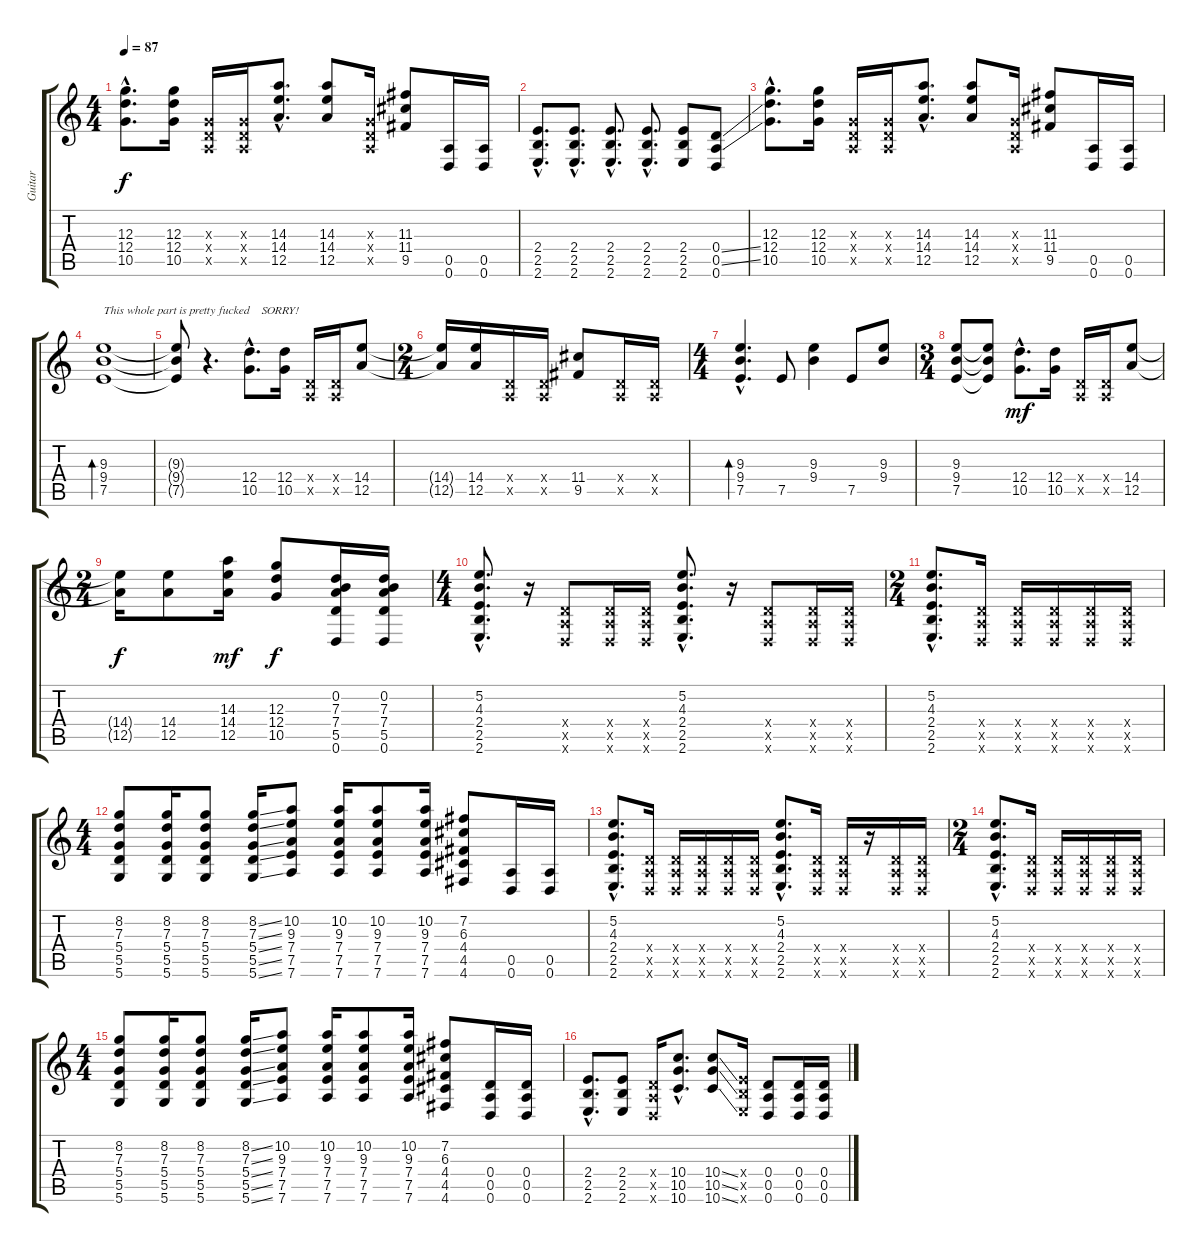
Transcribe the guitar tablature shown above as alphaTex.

\track ("Guitar" "Guitar") {instrument overdrivenguitar}
\staff {score tabs}
\tuning (E4 B3 G3 D3 A2 D2) {hide}
\ts (4 4)
\tempo 87
\clef g2
\ks c
(12.3{hac} 12.4{hac} 10.5{hac}).8{d dy f} (12.3 12.4 10.5).16 (0.3{x} 0.4{x} 0.5{x}).16 (0.3{x} 0.4{x} 0.5{x}).16 (14.3{hac} 14.4{hac} 12.5{hac}).8{d} (14.3 14.4 12.5).8 (0.3{x} 0.4{x} 0.5{x}).16 (11.3 11.4 9.5).8 (0.5 0.6).16 (0.5 0.6).16 |
(2.4{hac} 2.5{hac} 2.6{hac}).8{d} (2.4{hac} 2.5{hac} 2.6{hac}).8{d} (2.4{hac} 2.5{hac} 2.6{hac}).8{d} (2.4{hac} 2.5{hac} 2.6{hac}).8{d} (2.4 2.5 2.6).8 (0.4{ss} 0.5{ss} 0.6).8 |
(12.3{hac} 12.4{hac} 10.5{hac}).8{d} (12.3 12.4 10.5).16 (0.3{x} 0.4{x} 0.5{x}).16 (0.3{x} 0.4{x} 0.5{x}).16 (14.3{hac} 14.4{hac} 12.5{hac}).8{d} (14.3 14.4 12.5).8 (0.3{x} 0.4{x} 0.5{x}).16 (11.3 11.4 9.5).8 (0.5 0.6).16 (0.5 0.6).16 |
(9.3 9.4 7.5).1{bd 120 txt "This whole part is pretty fucked    SORRY!" volume 10} |
(9.3{t} 9.4{t} 7.5{t}).8 r.4{d} (12.4{hac} 10.5{hac}).8{d volume 10 instrument electricguitarjazz} (12.4 10.5).16 (0.4{x} 0.5{x}).16 (0.4{x} 0.5{x}).16 (14.4 12.5).8 |
\ts (2 4)
(14.4{t} 12.5{t}).16 (14.4 12.5).16 (0.4{x} 0.5{x}).16 (0.4{x} 0.5{x}).16 (11.4 9.5).8 (0.4{x} 0.5{x}).16 (0.4{x} 0.5{x}).16 |
\ts (4 4)
(9.3{hac} 9.4{hac} 7.5{hac}).4{d bd 120 volume 10 instrument electricguitarjazz} 7.5.8 (9.3 9.4).4 7.5.8 (9.3 9.4).8 |
\ts (3 4)
(9.3 9.4 7.5).8 (9.3{t} 9.4{t} 7.5{t}).8 (12.4{hac} 10.5{hac}).8{d dy mf} (12.4 10.5).16 (0.4{x} 0.5{x}).16 (0.4{x} 0.5{x}).16 (14.4 12.5).8 |
\ts (2 4)
(14.4{t} 12.5{t}).16{dy f} (14.4 12.5).8 (14.3 14.4 12.5).16{dy mf volume 13 instrument overdrivenguitar} (12.3 12.4 10.5).8{dy f} (0.2 7.3 7.4 5.5 0.6).16 (0.2 7.3 7.4 5.5 0.6).16 |
\ts (4 4)
(5.2{hac} 4.3{hac} 2.4{hac} 2.5{hac} 2.6{hac}).8{d} r.16 (0.4{x} 0.5{x} 0.6{x}).8 (0.4{x} 0.5{x} 0.6{x}).16 (0.4{x} 0.5{x} 0.6{x}).16 (5.2{hac} 4.3{hac} 2.4{hac} 2.5{hac} 2.6{hac}).8{d} r.16 (0.4{x} 0.5{x} 0.6{x}).8 (0.4{x} 0.5{x} 0.6{x}).16 (0.4{x} 0.5{x} 0.6{x}).16 |
\ts (2 4)
(5.2{hac} 4.3{hac} 2.4{hac} 2.5{hac} 2.6{hac}).8{d} (0.4{x} 0.5{x} 0.6{x}).16 (0.4{x} 0.5{x} 0.6{x}).16 (0.4{x} 0.5{x} 0.6{x}).16 (0.4{x} 0.5{x} 0.6{x}).16 (0.4{x} 0.5{x} 0.6{x}).16 |
\ts (4 4)
(8.2 7.3 5.4 5.5 5.6).8 (8.2 7.3 5.4 5.5 5.6).16 (8.2 7.3 5.4 5.5 5.6).8 (8.2{ss} 7.3{ss} 5.4{ss} 5.5{ss} 5.6{ss}).16 (10.2 9.3 7.4 7.5 7.6).8 (10.2 9.3 7.4 7.5 7.6).16 (10.2 9.3 7.4 7.5 7.6).8 (10.2 9.3 7.4 7.5 7.6).16 (7.2 6.3 4.4 4.5 4.6).8 (0.5 0.6).16 (0.5 0.6).16 |
(5.2{hac} 4.3{hac} 2.4{hac} 2.5{hac} 2.6{hac}).8{d} (0.4{x} 0.5{x} 0.6{x}).16 (0.4{x} 0.5{x} 0.6{x}).16 (0.4{x} 0.5{x} 0.6{x}).16 (0.4{x} 0.5{x} 0.6{x}).16 (0.4{x} 0.5{x} 0.6{x}).16 (5.2{hac} 4.3{hac} 2.4{hac} 2.5{hac} 2.6{hac}).8{d} (0.4{x} 0.5{x} 0.6{x}).16 (0.4{x} 0.5{x} 0.6{x}).16 r.16 (0.4{x} 0.5{x} 0.6{x}).16 (0.4{x} 0.5{x} 0.6{x}).16 |
\ts (2 4)
(5.2{hac} 4.3{hac} 2.4{hac} 2.5{hac} 2.6{hac}).8{d} (0.4{x} 0.5{x} 0.6{x}).16 (0.4{x} 0.5{x} 0.6{x}).16 (0.4{x} 0.5{x} 0.6{x}).16 (0.4{x} 0.5{x} 0.6{x}).16 (0.4{x} 0.5{x} 0.6{x}).16 |
\ts (4 4)
(8.2 7.3 5.4 5.5 5.6).8 (8.2 7.3 5.4 5.5 5.6).16 (8.2 7.3 5.4 5.5 5.6).8 (8.2{ss} 7.3{ss} 5.4{ss} 5.5{ss} 5.6{ss}).16 (10.2 9.3 7.4 7.5 7.6).8 (10.2 9.3 7.4 7.5 7.6).16 (10.2 9.3 7.4 7.5 7.6).8 (10.2 9.3 7.4 7.5 7.6).16 (7.2 6.3 4.4 4.5 4.6).8 (0.4 0.5 0.6).16 (0.4 0.5 0.6).16 |
(2.4{hac} 2.5{hac} 2.6{hac}).8{d} (2.4 2.5 2.6).8 (0.4{x} 0.5{x} 0.6{x}).16 (10.4{hac} 10.5{hac} 10.6{hac}).8{d} (10.4{ss} 10.5{ss} 10.6{ss}).8 (2.4{x} 2.5{x} 2.6{x}).16 (0.4 0.5 0.6).8 (0.4 0.5 0.6).16 (0.4 0.5 0.6).16
